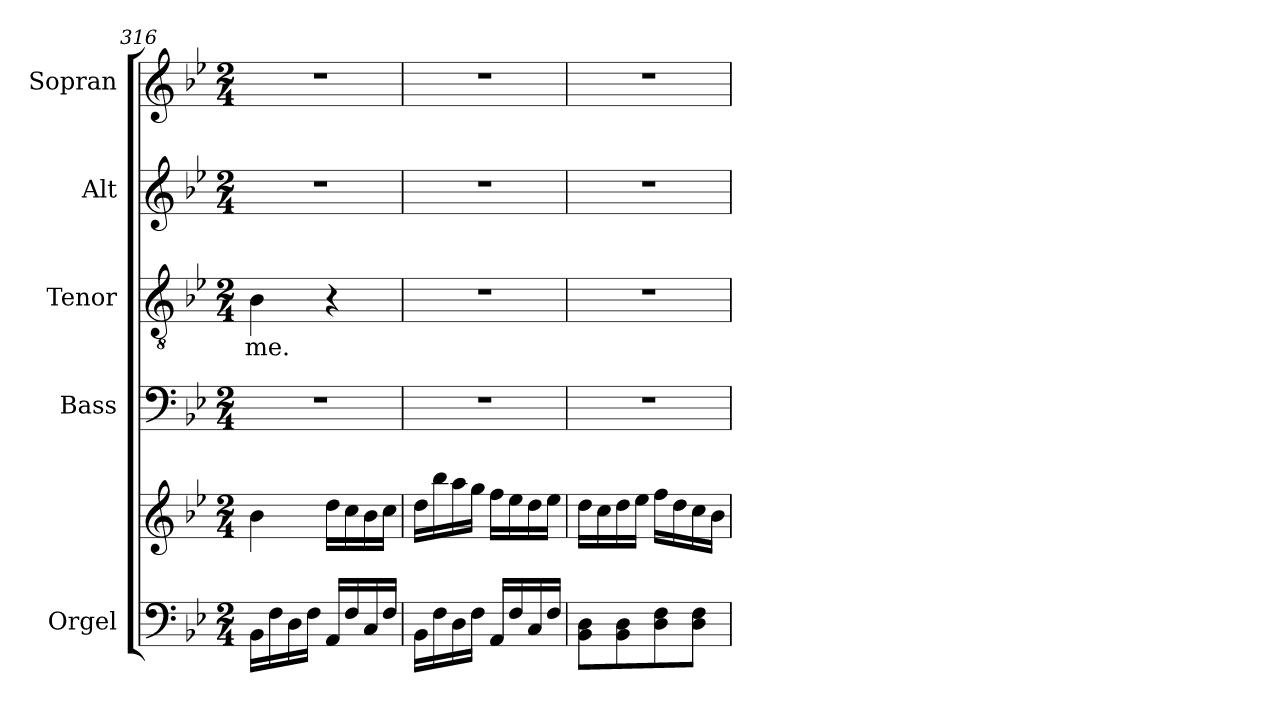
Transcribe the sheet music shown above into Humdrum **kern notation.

**kern	**kern	**kern	**kern	**text	**kern	**kern
*part5	*part5	*part4	*part3	*part3	*part2	*part1
*staff6	*staff5	*staff4	*staff3	*staff3	*staff2	*staff1
*I"Orgel	*	*I"Bass	*I"Tenor	*	*I"Alt	*I"Sopran
*I'Org.	*	*I'B.	*I'T.	*	*I'A.	*I'S.
*clefF4	*clefG2	*clefF4	*clefGv2	*	*clefG2	*clefG2
*k[b-e-]	*k[b-e-]	*k[b-e-]	*k[b-e-]	*	*k[b-e-]	*k[b-e-]
*B-:	*B-:	*B-:	*B-:	*	*B-:	*B-:
*M2/4	*M2/4	*M2/4	*M2/4	*	*M2/4	*M2/4
=316	=316	=316	=316	=316	=316	=316
!	!	!	!	!LO:LY:b	!	!
16BB-\LL	4b-\	2r	4B-\	me.	2r	2r
16F\	.	.	.	.	.	.
16D\	.	.	.	.	.	.
16F\JJ	.	.	.	.	.	.
16AA/LL	16dd\LL	.	4r	.	.	.
16F/	16cc\	.	.	.	.	.
16C/	16b-\	.	.	.	.	.
16F/JJ	16cc\JJ	.	.	.	.	.
=317	=317	=317	=317	=317	=317	=317
16BB-\LL	16dd\LL	2r	2r	.	2r	2r
16F\	16bb-\	.	.	.	.	.
16D\	16aa\	.	.	.	.	.
16F\JJ	16gg\JJ	.	.	.	.	.
16AA/LL	16ff\LL	.	.	.	.	.
16F/	16ee-\	.	.	.	.	.
16C/	16dd\	.	.	.	.	.
16F/JJ	16ee-\JJ	.	.	.	.	.
=318	=318	=318	=318	=318	=318	=318
8BB-\ 8D\L	16dd\LL	2r	2r	.	2r	2r
.	16cc\	.	.	.	.	.
8BB-\ 8D\	16dd\	.	.	.	.	.
.	16ee-\JJ	.	.	.	.	.
8D\ 8F\	16ff\LL	.	.	.	.	.
.	16dd\	.	.	.	.	.
8D\ 8F\J	16cc\	.	.	.	.	.
.	16b-\JJ	.	.	.	.	.
=	=	=	=	=	=	=
*-	*-	*-	*-	*-	*-	*-
